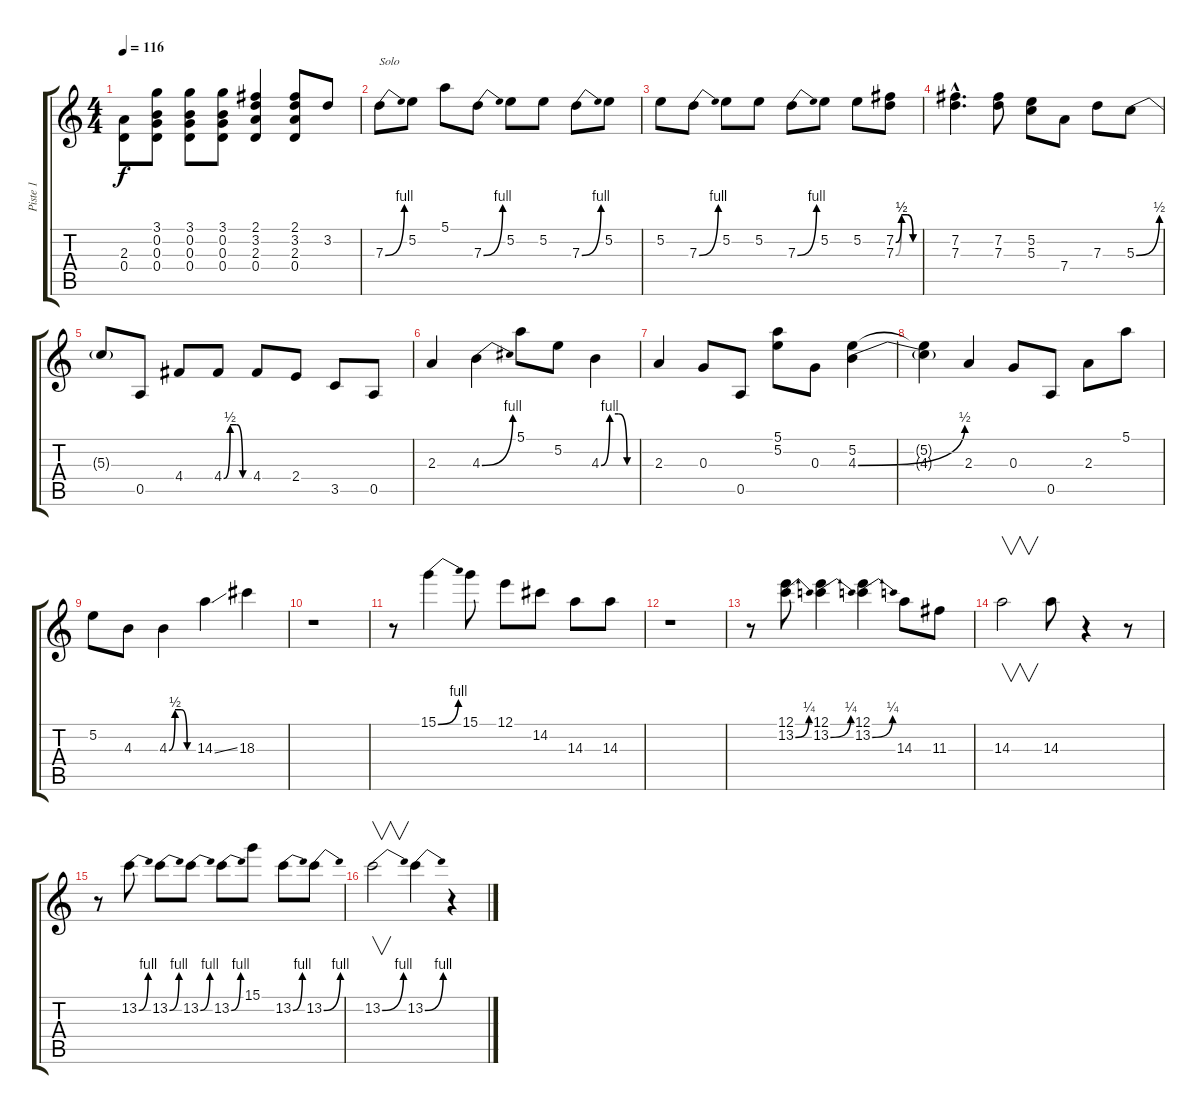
\track ("Piste 1" "Piste 1") {instrument overdrivenguitar}
\staff {score tabs}
\tuning (E4 B3 G3 D3 A2 E2) {hide}
\ts (4 4)
\tempo 116
\clef g2
\ks c
(2.3 0.4).8{dy f} (3.1 0.2 0.3 0.4).8 (3.1 0.2 0.3 0.4).8 (3.1 0.2 0.3 0.4).8 (2.1 3.2 2.3 0.4).4 (2.1 3.2 2.3 0.4).8 3.2.8 |
7.3{be (bend 0 0 60 4)}.8{txt "Solo"} 5.2.8 5.1.8 7.3{be (bend 0 0 60 4)}.8 5.2.8 5.2.8 7.3{be (bend 0 0 60 4)}.8 5.2.8 |
5.2.8 7.3{be (bend 0 0 60 4)}.8 5.2.8 5.2.8 7.3{be (bend 0 0 60 4)}.8 5.2.8 5.2.8 (7.2{be (custom 0 0 15 2 30 2 45 0 60 0)} 7.3{be (custom 0 0 15 2 30 2 45 0 60 0)}).8 |
(7.2{hac} 7.3{hac}).4{d} (7.2 7.3).8 (5.2 5.3).8 7.4.8 7.3.8 5.3{be (bend 0 0 60 2)}.8 |
5.3{t}.8 0.5.8 4.4.8 4.4{be (custom 0 0 15 2 30 2 45 0 60 0)}.8 4.4.8 2.4.8 3.5.8 0.5.8 |
2.3.4 4.3{be (bend 0 0 60 4)}.4 5.1.8 5.2.8 4.3{be (custom 0 0 15 4 30 4 45 0 60 0)}.4 |
2.3.4 0.3.8 0.5.8 (5.1 5.2).8 0.3.8 (5.2 4.3{be (bend 0 0 60 2)}).4 |
(5.2{t} 4.3{t}).4 2.3.4 0.3.8 0.5.8 2.3.8 5.1.8 |
5.2.8 4.3.8 4.3{be (custom 0 0 15 2 30 2 45 0 60 0)}.4 14.3{ss}.4 18.3.4 |
r.1 |
r.8 15.1{be (bend 0 0 60 4)}.4 15.1.8 12.1.8 14.2.8 14.3.8 14.3.8 |
r.1 |
r.8 (12.1 13.2{be (bend 0 0 60 1)}).8 (12.1 13.2{be (bend 0 0 60 1)}).4 (12.1 13.2{be (bend 0 0 60 1)}).4 14.3.8 11.3.8 |
14.3.2{v} 14.3.8 r.4 r.8 |
r.8 13.2{be (bend 0 0 60 4)}.8 13.2{be (bend 0 0 60 4)}.8 13.2{be (bend 0 0 60 4)}.8 13.2{be (bend 0 0 60 4)}.8 15.1.8 13.2{be (bend 0 0 60 4)}.8 13.2{be (bend 0 0 60 4)}.8 |
13.2{be (bend 0 0 60 4)}.2{v} 13.2{be (bend 0 0 60 4)}.4 r.4
